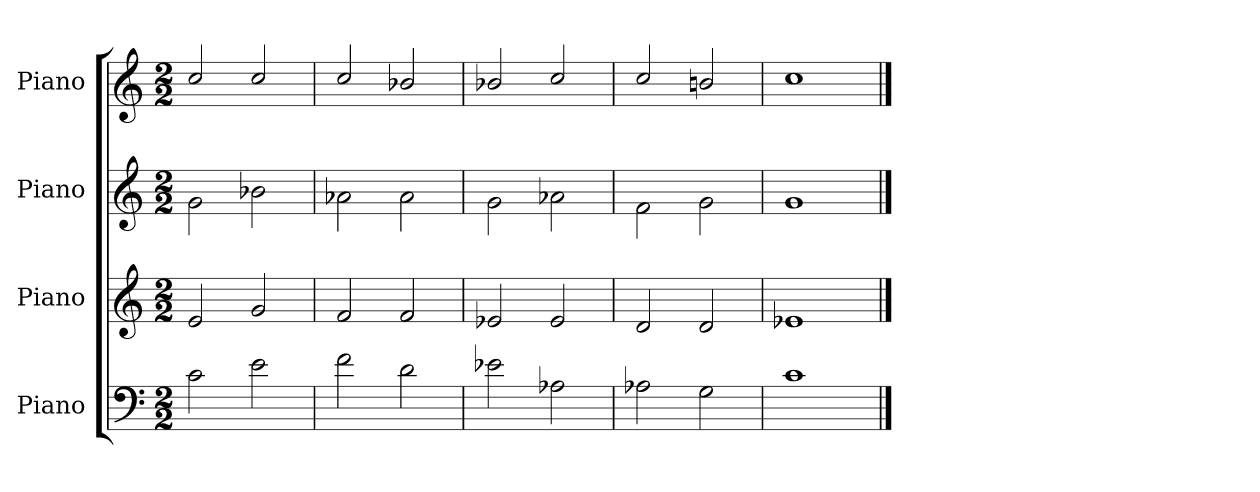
**kern	**kern	**kern	**kern
*part4	*part3	*part2	*part1
*staff4	*staff3	*staff2	*staff1
*I"Piano	*I"Piano	*I"Piano	*I"Piano
*I'Pno	*I'Pno	*I'Pno	*I'Pno
*clefF4	*clefG2	*clefG2	*clefG2
*k[]	*k[]	*k[]	*k[]
*M2/2	*M2/2	*M2/2	*M2/2
=1	=1	=1	=1
2c\	2e/	2g\	2cc/
2e\	2g/	2b-X\	2cc/
=2	=2	=2	=2
2f\	2f/	2a-X\	2cc/
2d\	2f/	2a-\	2b-X/
=3	=3	=3	=3
2e-X\	2e-X/	2g\	2b-X/
2A-X\	2e-/	2a-X\	2cc/
=4	=4	=4	=4
2A-X\	2d/	2f\	2cc/
2G\	2d/	2g\	2bn/
=5	=5	=5	=5
1c	1e-X	1g	1cc
==	==	==	==
*-	*-	*-	*-
